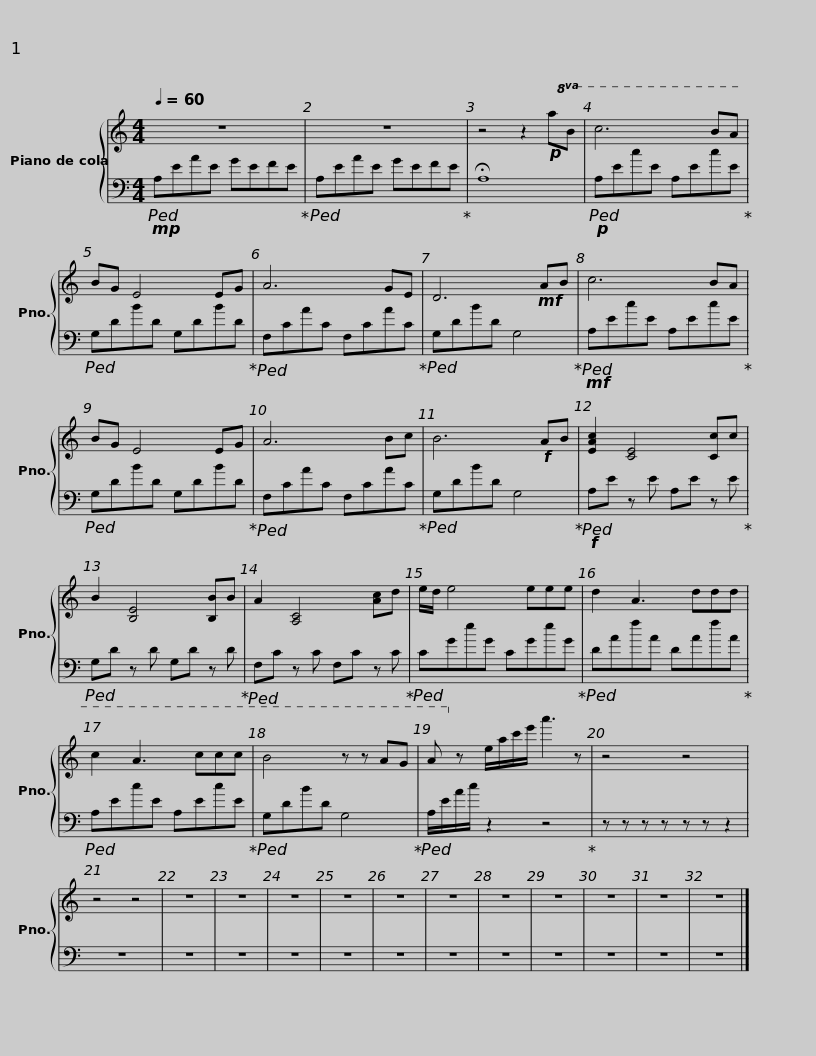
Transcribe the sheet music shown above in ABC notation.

X:1
%%score { 1 | 2 }
L:1/8
Q:1/4=60
M:4/4
I:linebreak $
K:C
V:1 treble
V:2 bass
V:1
 z8 | z8 | z4 z2!p!!8va(! ab | c'6 ba | bg e4 eg |$ %5
 a6 ge | d6!mf! ab | c'6 ba | bg e4 eg |$ a6 bc' | %10
 b6!f! ab | [eac']2 [ce]4 [cc']c' | b2 [Be]4 [Bb]b | a2 [Ac]4 [ac']d' |$ e'/d'/ e'4 e'e'e' | %15
 d'2 a3 d'd'd' | c'2 a3 c'c'c' | b4 z z ag |$ a!8va)! z e/a/c'/e'/ a'3 z | z4 z4 | %20
 z4 z4 | z8 | z8 | z8 | z8 | %25
 z8 | z8 | z8 | z8 | z8 |$ %30
 z8 | z8 |] %32
V:2
!mp!!ped! A,EAE GEFE!ped-up! |!ped! A,EAE GEFE!ped-up! | !fermata!A,8 |!p!!ped! A,EcE A,EcE!ped-up! |!ped! G,DBD G,DBD!ped-up! |$ %5
!ped! F,CAC F,CAC!ped-up! |!ped! G,DBD G,4!ped-up! |!mf!!ped! A,EcE A,EcE!ped-up! |!ped! G,DBD G,DBD!ped-up! |$!ped! F,CAC F,CAC!ped-up! | %10
!ped! G,DBD G,4!ped-up! |!f!!ped! A,E z E A,E z E!ped-up! |!ped! G,D z D G,D z D!ped-up! |!ped! F,C z C F,C z C!ped-up! |$!ped! CGeG CGeG!ped-up! | %15
!ped! DAfA DAfA!ped-up! |!ped! A,EcE A,EcE!ped-up! |!ped! G,DBD G,4!ped-up! |$!ped! A,/E/A/c/ z2 z4!ped-up! | z z z z z z z2 | %20
 z8 | z8 | z8 | z8 | z8 | %25
 z8 | z8 | z8 | z8 | z8 |$ %30
 z8 | z8 |] %32
